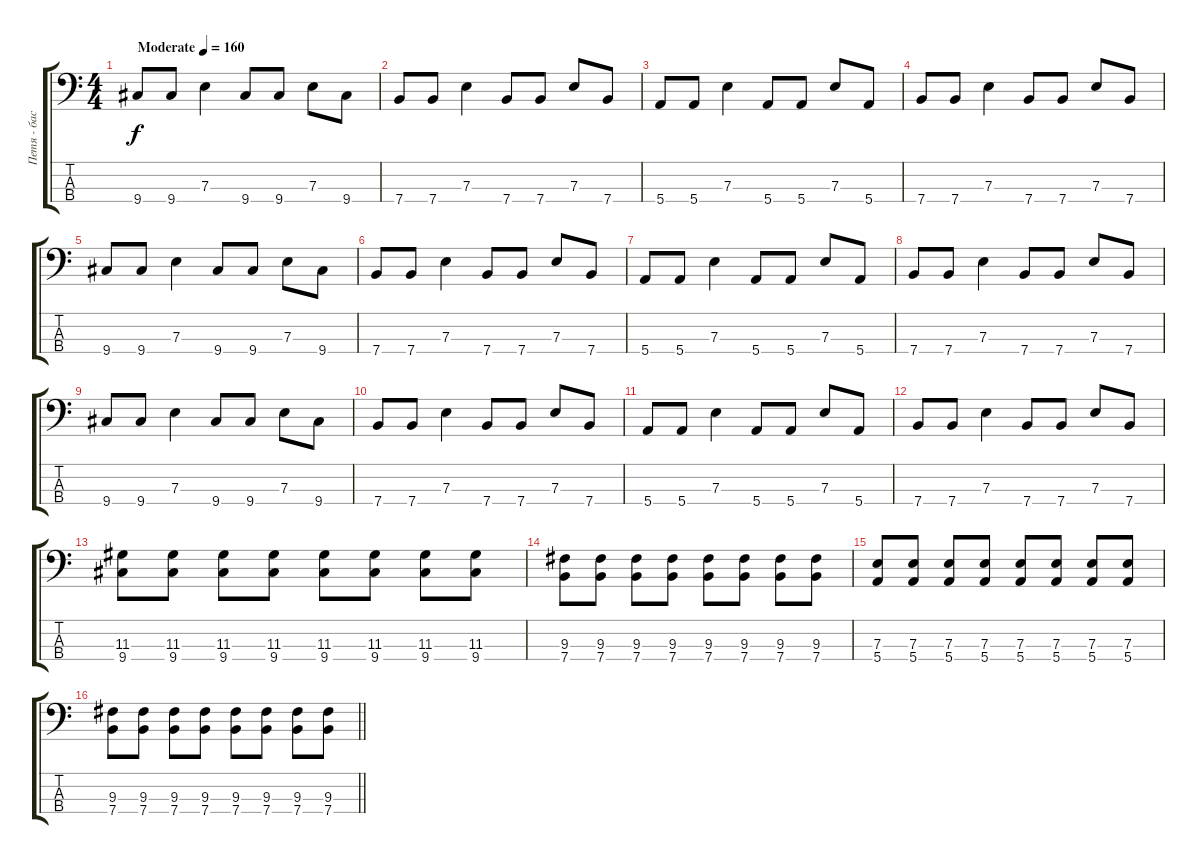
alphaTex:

\track ("Петя - басс гитара" "Петя - бас") {instrument electricbasspick}
\staff {score tabs}
\tuning (G2 D2 A1 E1) {hide}
\ts (4 4)
\tempo (160 "Moderate")
\clef f4
\ks c
9.4.8{dy f instrument electricbasspick} 9.4.8 7.3.4 9.4.8 9.4.8 7.3.8 9.4.8 |
7.4.8 7.4.8 7.3.4 7.4.8 7.4.8 7.3.8 7.4.8 |
5.4.8 5.4.8 7.3.4 5.4.8 5.4.8 7.3.8 5.4.8 |
7.4.8 7.4.8 7.3.4 7.4.8 7.4.8 7.3.8 7.4.8 |
9.4.8 9.4.8 7.3.4 9.4.8 9.4.8 7.3.8 9.4.8 |
7.4.8 7.4.8 7.3.4 7.4.8 7.4.8 7.3.8 7.4.8 |
5.4.8 5.4.8 7.3.4 5.4.8 5.4.8 7.3.8 5.4.8 |
7.4.8 7.4.8 7.3.4 7.4.8 7.4.8 7.3.8 7.4.8 |
9.4.8 9.4.8 7.3.4 9.4.8 9.4.8 7.3.8 9.4.8 |
7.4.8 7.4.8 7.3.4 7.4.8 7.4.8 7.3.8 7.4.8 |
5.4.8 5.4.8 7.3.4 5.4.8 5.4.8 7.3.8 5.4.8 |
7.4.8 7.4.8 7.3.4 7.4.8 7.4.8 7.3.8 7.4.8 |
(11.3 9.4).8 (11.3 9.4).8 (11.3 9.4).8 (11.3 9.4).8 (11.3 9.4).8 (11.3 9.4).8 (11.3 9.4).8 (11.3 9.4).8 |
(9.3 7.4).8 (9.3 7.4).8 (9.3 7.4).8 (9.3 7.4).8 (9.3 7.4).8 (9.3 7.4).8 (9.3 7.4).8 (9.3 7.4).8 |
(7.3 5.4).8 (7.3 5.4).8 (7.3 5.4).8 (7.3 5.4).8 (7.3 5.4).8 (7.3 5.4).8 (7.3 5.4).8 (7.3 5.4).8 |
\barLineRight lightlight
(9.3 7.4).8 (9.3 7.4).8 (9.3 7.4).8 (9.3 7.4).8 (9.3 7.4).8 (9.3 7.4).8 (9.3 7.4).8 (9.3 7.4).8
